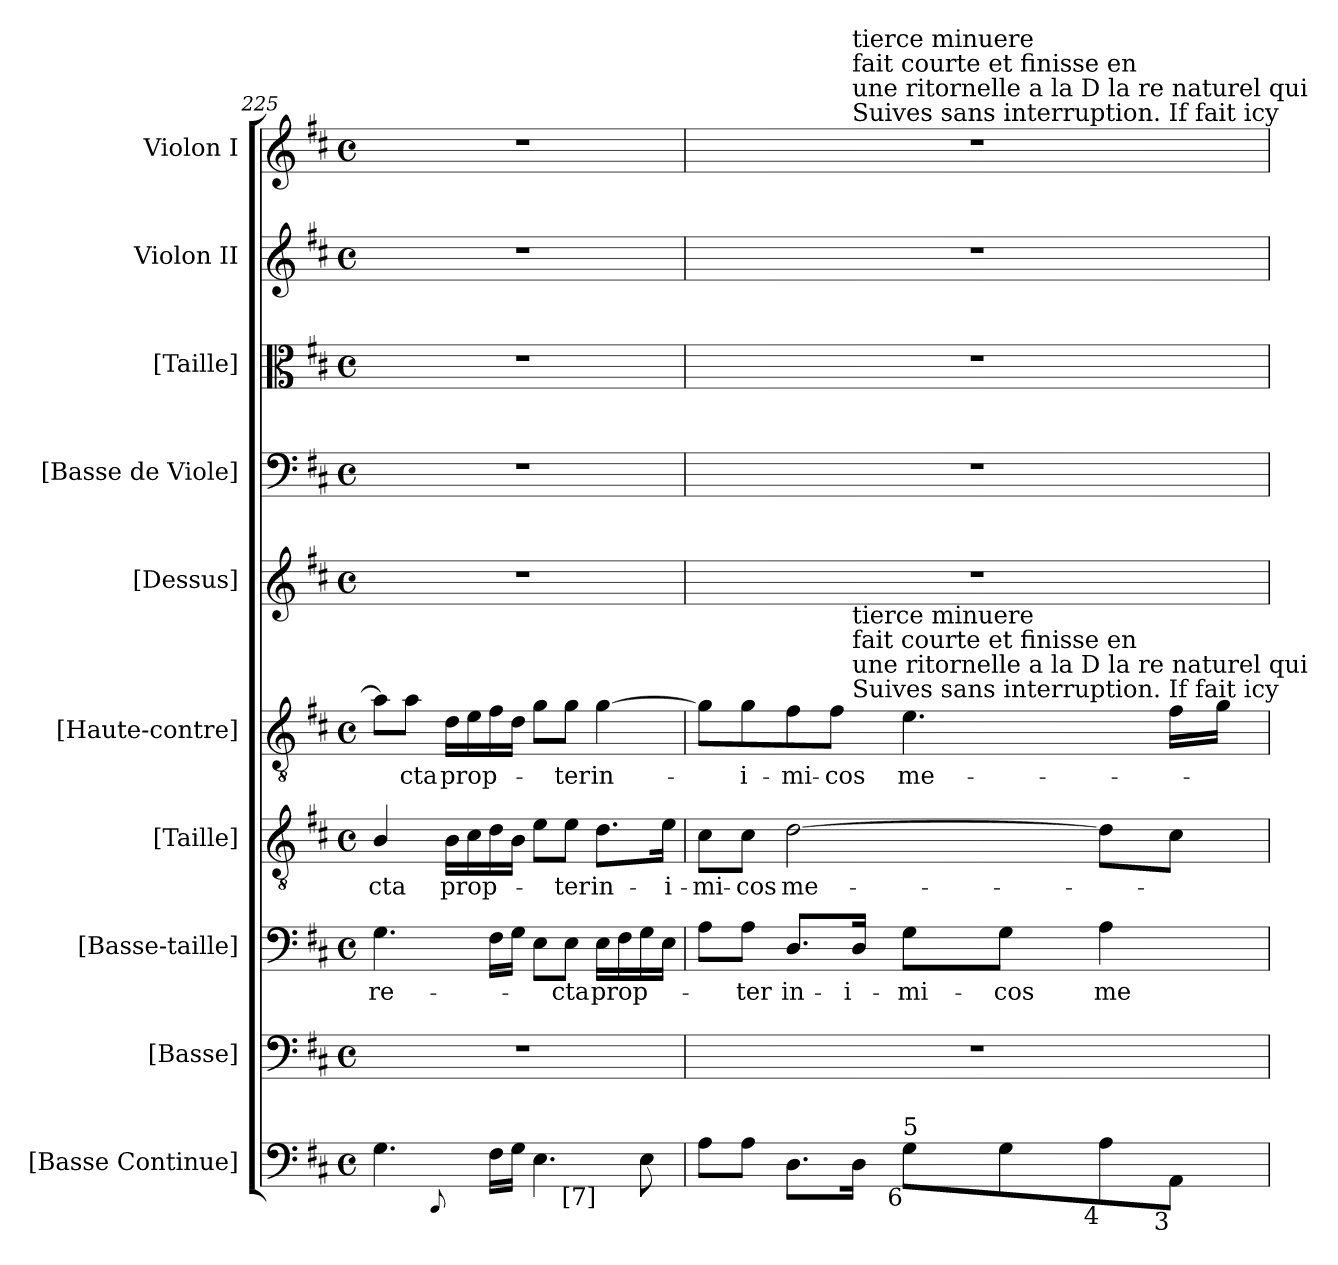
**kern	**kern	**kern	**text	**kern	**text	**kern	**text	**kern	**kern	**kern	**kern	**kern
*part10	*part9	*part8	*part8	*part7	*part7	*part6	*part6	*part5	*part4	*part3	*part2	*part1
*staff10	*staff9	*staff8	*staff8	*staff7	*staff7	*staff6	*staff6	*staff5	*staff4	*staff3	*staff2	*staff1
*I"[Basse Continue]	*I"[Basse]	*I"[Basse-taille]	*	*I"[Taille]	*	*I"[Haute-contre]	*	*I"[Dessus]	*I"[Basse de Viole]	*I"[Taille]	*I"Violon II	*I"Violon I
*I'B.c.	*I'B.	*I'B.t.	*	*I'T.	*	*I'H.C.	*	*I'D.	*	*	*I'Vln. II	*I'Vln. I
*clefF4	*clefF4	*clefF4	*	*clefGv2	*	*clefGv2	*	*clefG2	*clefF4	*clefC3	*clefG2	*clefG2
*	*	*	*	*ITrd7c12	*	*ITrd7c12	*	*	*	*	*	*
*k[f#c#]	*k[f#c#]	*k[f#c#]	*	*k[f#c#]	*	*k[f#c#]	*	*k[f#c#]	*k[f#c#]	*k[f#c#]	*k[f#c#]	*k[f#c#]
*D:	*D:	*D:	*	*D:	*	*D:	*	*D:	*D:	*D:	*D:	*D:
*M4/4	*M4/4	*M4/4	*	*M4/4	*	*M4/4	*	*M4/4	*M4/4	*M4/4	*M4/4	*M4/4
*met(c)	*met(c)	*met(c)	*	*met(c)	*	*met(c)	*	*met(c)	*met(c)	*met(c)	*met(c)	*met(c)
=225	=225	=225	=225	=225	=225	=225	=225	=225	=225	=225	=225	=225
!	!	!	!LO:LY:b:color=#000000	!	!	!	!	!	!	!	!	!
!LO:TX:b:rj:t=[9]	!	!	!	!	!	!	!	!	!	!	!	!
!	!	!	!	!	!LO:LY:b:color=#000000	!	!	!	!	!	!	!
*^	*	*	*	*	*	*	*	*	*	*	*	*
*	*^	*	*	*	*	*	*	*	*	*	*	*	*
4.Gi\	4ryy	2.ryy	1r	4.Gi\	re-	4BBi/	-cta	8Ai\L]	.	1r	1r	1r	1r	1r
!	!	!	!	!	!	!	!	!	!LO:LY:b:color=#000000	!	!	!	!	!
.	.	.	.	.	.	.	.	8Ai\J	-cta	.	.	.	.	.
!	!	!	!	!	!	!	!LO:LY:b:color=#000000	!	!	!	!	!	!	!
!	!LO:TX:b:rj:t=[8]	!	!	!	!	!	!	!	!	!	!	!	!	!
!	!	!	!	!	!	!	!	!	!LO:LY:b:color=#000000	!	!	!	!	!
.	2.ryy	.	.	.	.	16BBi\LL	prop-	16Di\LL	prop-	.	.	.	.	.
.	.	.	.	.	.	16C#i\	.	16Ei\	.	.	.	.	.	.
16F#i\LL	.	.	.	16F#i\LL	.	16Di\	.	16F#i\	.	.	.	.	.	.
16Gi\JJ	.	.	.	16Gi\JJ	.	16BBi\JJ	.	16Di\JJ	.	.	.	.	.	.
4.Ei\	.	.	.	8Ei\L	.	8Ei\L	.	8Gi\L	.	.	.	.	.	.
!	!	!	!	!	!LO:LY:b:color=#000000	!	!	!	!	!	!	!	!	!
!	!	!	!	!	!	!	!LO:LY:b:color=#000000	!	!	!	!	!	!	!
!	!	!	!	!	!	!	!	!	!LO:LY:b:color=#000000	!	!	!	!	!
.	.	.	.	8Ei\J	-cta	8Ei\J	-ter	8Gi\J	-ter	.	.	.	.	.
!	!	!	!	!	!LO:LY:b:color=#000000	!	!	!	!	!	!	!	!	!
!	!	!	!	!	!	!	!LO:LY:b:color=#000000	!	!	!	!	!	!	!
!	!	!LO:TX:b:rj:t=[7]	!	!	!	!	!	!	!	!	!	!	!	!
!	!	!	!	!	!	!	!	!	!LO:LY:b:color=#000000	!	!	!	!	!
.	.	4ryy	.	16Ei\LL	prop-	8.Di\L	in-	[4Gi\	in-	.	.	.	.	.
.	.	.	.	16F#i\	.	.	.	.	.	.	.	.	.	.
8Ei\	.	.	.	16Gi\	.	.	.	.	.	.	.	.	.	.
!	!	!	!	!	!	!	!LO:LY:b:color=#000000	!	!	!	!	!	!	!
.	.	.	.	16Ei\JJ	.	16Ei\Jk	-i-	.	.	.	.	.	.	.
*v	*v	*v	*	*	*	*	*	*	*	*	*	*	*	*
=226	=226	=226	=226	=226	=226	=226	=226	=226	=226	=226	=226	=226
*^	*	*	*	*	*	*	*	*	*	*	*	*
*	*^	*	*	*	*	*	*	*	*	*	*	*	*
!LO:TX:b:rj:t=7	!	!	!	!	!	!	!	!	!	!	!	!	!	!
!	!	!	!	!	!	!	!LO:LY:b:color=#000000	!	!	!	!	!	!	!
*v	*v	*v	*	*	*	*	*	*^	*	*	*	*	*	*^
8Ai\L	1r	8Ai\L	.	8C#i\L	-mi-	8Gi\L]	4..ryy	.	1r	1r	1r	1r	1r	4..ryy
!	!	!	!LO:LY:b:color=#000000	!	!	!	!	!	!	!	!	!	!	!
!	!	!	!	!	!LO:LY:b:color=#000000	!	!	!	!	!	!	!	!	!
!	!	!	!	!	!	!	!	!LO:LY:b:color=#000000	!	!	!	!	!	!
8Ai\J	.	8Ai\J	-ter	8C#i\J	-cos	8Gi\	.	-i-	.	.	.	.	.	.
!	!	!	!LO:LY:b:color=#000000	!	!	!	!	!	!	!	!	!	!	!
!	!	!	!	!	!LO:LY:b:color=#000000	!	!	!	!	!	!	!	!	!
!	!	!	!	!	!	!	!	!LO:LY:b:color=#000000	!	!	!	!	!	!
8.Di\L	.	8.Di/L	in-	[2Di\	me-	8F#i\	.	-mi-	.	.	.	.	.	.
!	!	!	!	!	!	!	!	!LO:LY:b:color=#000000	!	!	!	!	!	!
.	.	.	.	.	.	8F#i\J	.	-cos	.	.	.	.	.	.
!	!	!	!	!	!	!	!	!	!	!	!	!	!	!LO:TX:a:t=Suives sans interruption. If fait icy
!	!	!	!	!	!	!	!	!	!	!	!	!	!	!LO:TX:t=une ritornelle a la D la re naturel qui
!	!	!	!	!	!	!	!	!	!	!	!	!	!	!LO:TX:t=fait courte et finisse en
!	!	!	!	!	!	!	!	!	!	!	!	!	!	!LO:TX:t=tierce minuere
!	!	!	!	!	!	!	!LO:TX:a:t=Suives sans interruption. If fait icy	!	!	!	!	!	!	!
!	!	!	!	!	!	!	!LO:TX:t=une ritornelle a la D la re naturel qui	!	!	!	!	!	!	!
!	!	!	!	!	!	!	!LO:TX:t=fait courte et finisse en	!	!	!	!	!	!	!
!	!	!	!	!	!	!	!LO:TX:t=tierce minuere	!	!	!	!	!	!	!
!	!	!	!LO:LY:b:color=#000000	!	!	!	!	!	!	!	!	!	!	!
16Di\Jk	.	16Di/Jk	-i-	.	.	.	2ryy	.	.	.	.	.	.	2ryy
!	!	!	!LO:LY:b:color=#000000	!	!	!	!	!	!	!	!	!	!	!
!LO:TX:b:rj:t=6	!	!	!	!	!	!	!	!	!	!	!	!	!	!
!LO:TX:t=5	!	!	!	!	!	!	!	!	!	!	!	!	!	!
!	!	!	!	!	!	!	!	!LO:LY:b:color=#000000	!	!	!	!	!	!
8Gi\L	.	8Gi\L	-mi-	.	.	4.Ei\	.	me-	.	.	.	.	.	.
!	!	!	!LO:LY:b:color=#000000	!	!	!	!	!	!	!	!	!	!	!
8Gi\	.	8Gi\J	-cos	.	.	.	.	.	.	.	.	.	.	.
!LO:TX:b:rj:t=4	!	!	!	!	!	!	!	!	!	!	!	!	!	!
!	!	!	!LO:LY:b:color=#000000	!	!	!	!	!	!	!	!	!	!	!
8Ai\	.	4Ai\	me-	8Di\L]	.	.	.	.	.	.	.	.	.	.
!LO:TX:b:rj:t=3	!	!	!	!	!	!	!	!	!	!	!	!	!	!
8AAi\J	.	.	.	8C#i\J	.	16F#i\LL	.	.	.	.	.	.	.	.
.	.	.	.	.	.	16Gi\JJ	16ryy	.	.	.	.	.	.	16ryy
*	*	*	*	*	*	*v	*v	*	*	*	*	*	*v	*v
=	=	=	=	=	=	=	=	=	=	=	=	=
*-	*-	*-	*-	*-	*-	*-	*-	*-	*-	*-	*-	*-
